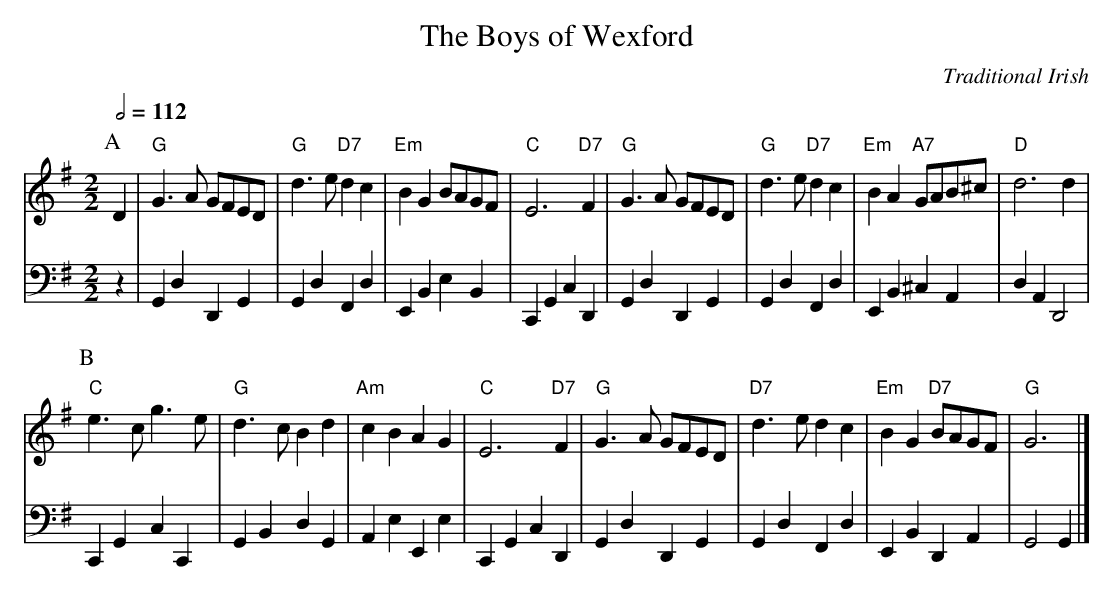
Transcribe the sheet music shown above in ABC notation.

X:1
T:The Boys of Wexford
C:Traditional Irish
Q:1/2=112
M:2/2
L:1/8
K:G
P:A
V:1
D2 | "G"G3A GFED | "G"d3e "D7"d2c2 | "Em"B2G2 BAGF | "C"E6 "D7"F2 |\
"G"G3A GFED | "G"d3e "D7"d2c2 | "Em"B2A2 "A7"GAB^c | "D"d6 d2 |
V:2 bass octave=-2
z2 | G2d2 D2G2 | G2d2 F2d2 | E2B2 e2B2 | C2G2 c2D2 |\
G2d2 D2G2 | G2d2 F2d2 | E2B2 ^c2 A2 | d2A2 D4 |
P:B
V:1
"C"e3c g3e | "G"d3c B2d2 | "Am"c2B2 A2G2 | "C"E6 "D7"F2 |\
"G"G3A GFED | "D7"d3e d2c2 | "Em"B2G2 "D7"BAGF | "G"G6 |]
V:2
C2G2 c2C2 | G2B2 d2G2 | A2e2 E2e2 | C2G2 c2D2 |\
G2d2 D2G2 | G2d2 F2d2 | E2B2 D2 A2 | G4 G2 |]
